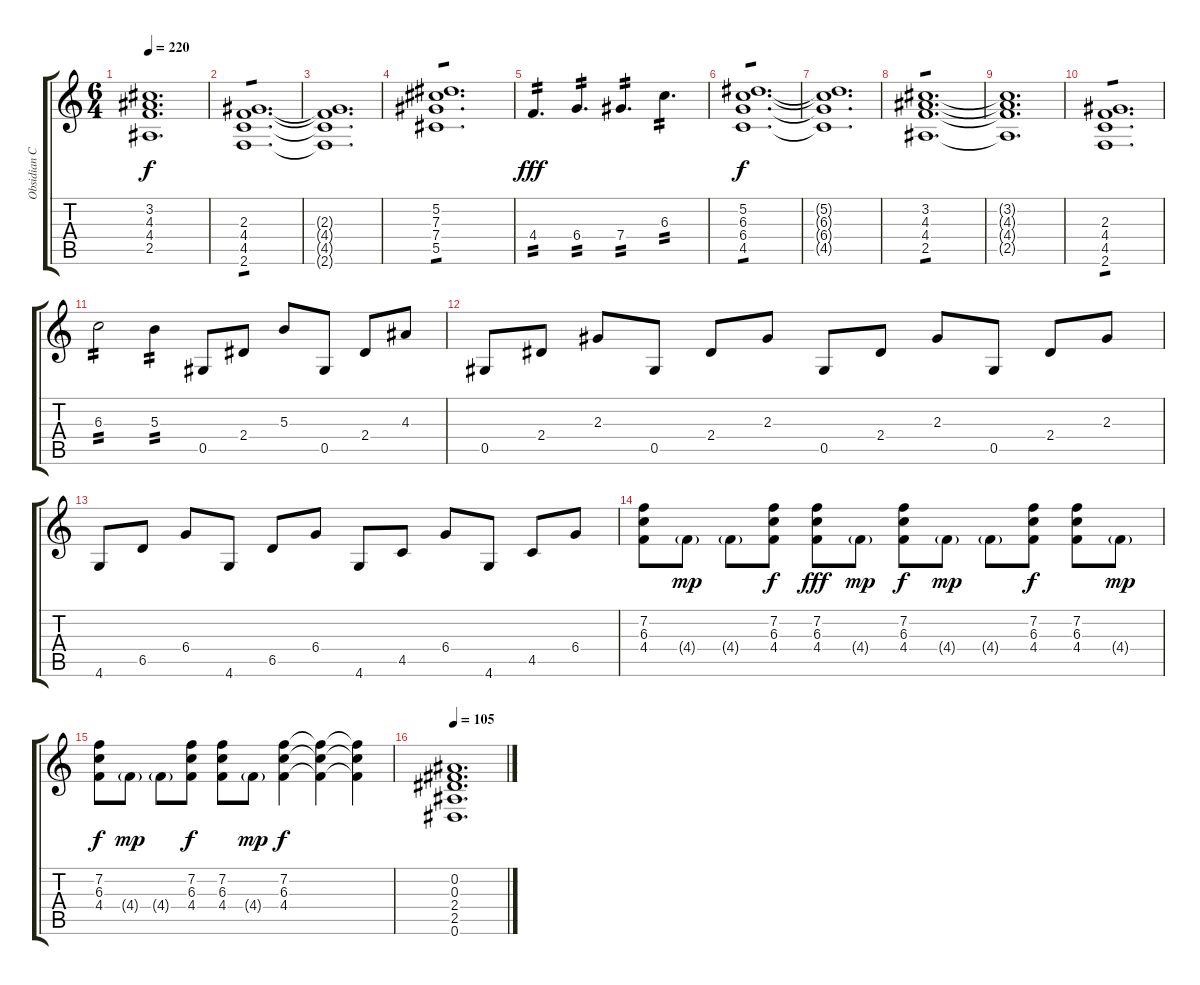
\track ("Obsidian C." "Obsidian C") {instrument distortionguitar}
\staff {score tabs}
\tuning (Eb4 Bb3 Gb3 Db3 Ab2 Eb2) {hide}
\ts (6 4)
\tempo 220
\clef g2
\ks c
(3.2{t} 4.3{t} 4.4{t} 2.5{t}).1{d dy f} |
(2.3 4.4 4.5 2.6).1{d tp 1} |
(2.3{t} 4.4{t} 4.5{t} 2.6{t}).1{d} |
(5.2 7.3 7.4 5.5).1{d tp 1} |
4.4.4{d tp 2 dy fff} 6.4.4{d tp 2} 7.4.4{d tp 2} 6.3.4{d tp 2} |
(5.2 6.3 6.4 4.5).1{d tp 1 dy f} |
(5.2{t} 6.3{t} 6.4{t} 4.5{t}).1{d} |
(3.2 4.3 4.4 2.5).1{d tp 1} |
(3.2{t} 4.3{t} 4.4{t} 2.5{t}).1{d} |
(2.3 4.4 4.5 2.6).1{d tp 1} |
6.3.2{tp 2} 5.3.4{tp 2} 0.5.8 2.4.8 5.3.8 0.5.8 2.4.8 4.3.8 |
0.5.8 2.4.8 2.3.8 0.5.8 2.4.8 2.3.8 0.5.8 2.4.8 2.3.8 0.5.8 2.4.8 2.3.8 |
4.6.8 6.5.8 6.4.8 4.6.8 6.5.8 6.4.8 4.6.8 4.5.8 6.4.8 4.6.8 4.5.8 6.4.8 |
(7.2 6.3 4.4).8 4.4{g}.8{dy mp} 4.4{g}.8 (7.2 6.3 4.4).8{dy f} (7.2 6.3 4.4).8{dy fff} 4.4{g}.8{dy mp} (7.2 6.3 4.4).8{dy f} 4.4{g}.8{dy mp} 4.4{g}.8 (7.2 6.3 4.4).8{dy f} (7.2 6.3 4.4).8 4.4{g}.8{dy mp} |
(7.2 6.3 4.4).8{dy f} 4.4{g}.8{dy mp} 4.4{g}.8 (7.2 6.3 4.4).8{dy f} (7.2 6.3 4.4).8 4.4{g}.8{dy mp} (7.2 6.3 4.4).4{dy f} (7.2{t} 6.3{t} 4.4{t}).4 (7.2{t} 6.3{t} 4.4{t}).4 |
\tempo 105
(0.2 0.3 2.4 2.5 0.6).1{d volume 0}
